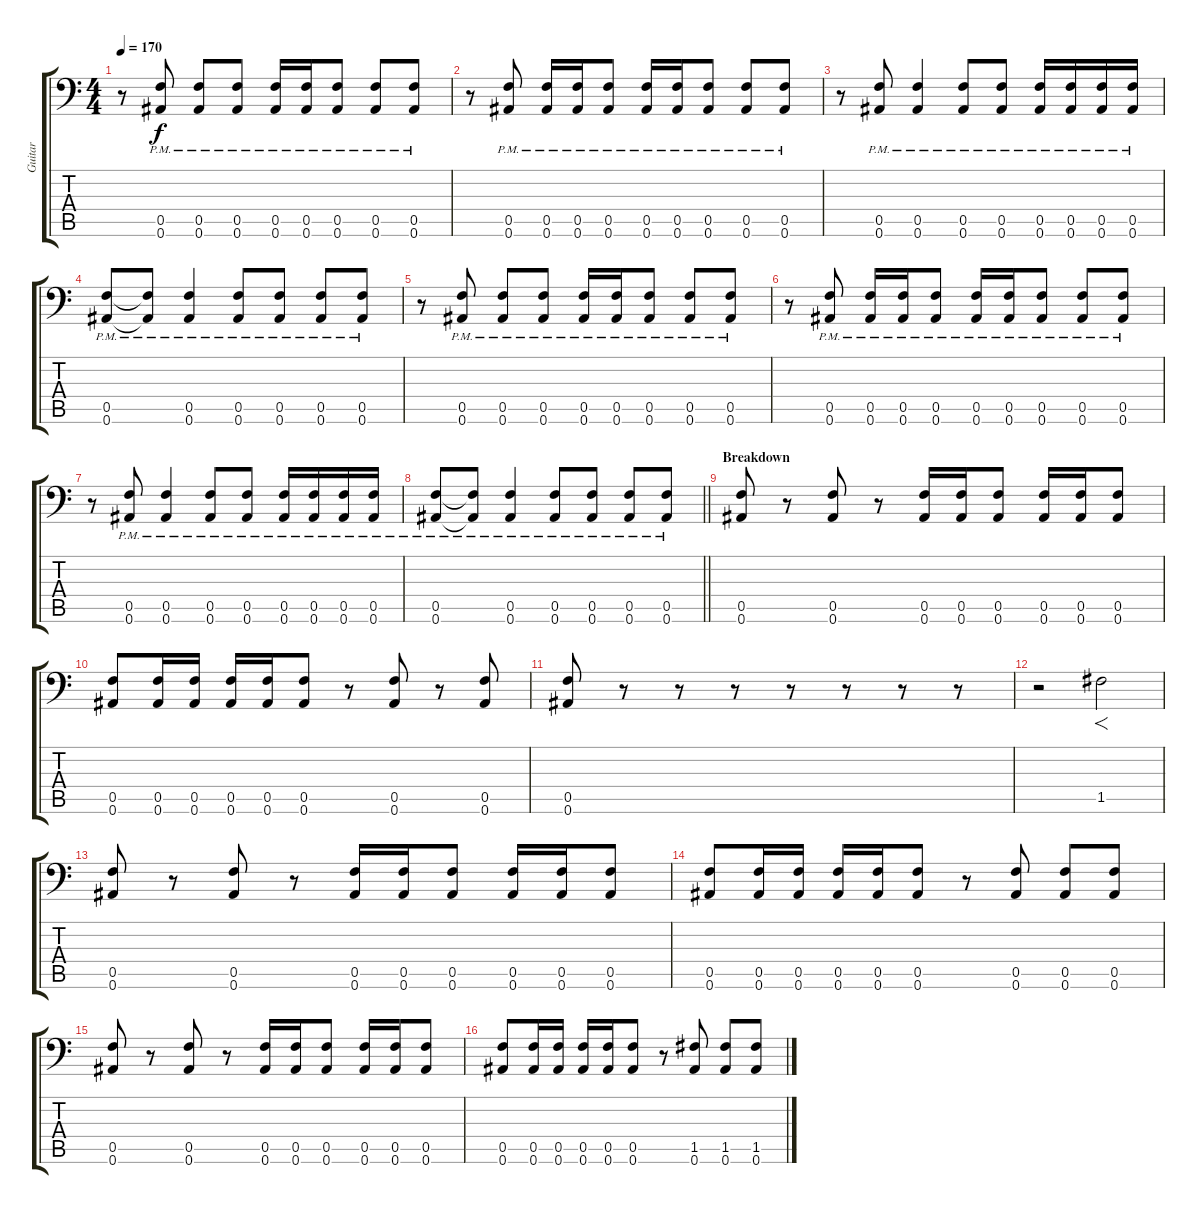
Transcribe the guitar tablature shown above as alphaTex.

\track ("Guitar" "Guitar") {instrument distortionguitar}
\staff {score tabs}
\tuning (C4 G3 Eb3 Bb2 F2 Bb1) {hide}
\ts (4 4)
\tempo 170
\clef f4
\ks c
r.8{dy f} (0.5{pm} 0.6{pm}).8 (0.5{pm} 0.6{pm}).8 (0.5{pm} 0.6{pm}).8 (0.5{pm} 0.6{pm}).16 (0.5{pm} 0.6{pm}).16 (0.5{pm} 0.6{pm}).8 (0.5{pm} 0.6{pm}).8 (0.5{pm} 0.6{pm}).8 |
r.8 (0.5{pm} 0.6{pm}).8 (0.5{pm} 0.6{pm}).16 (0.5{pm} 0.6{pm}).16 (0.5{pm} 0.6{pm}).8 (0.5{pm} 0.6{pm}).16 (0.5{pm} 0.6{pm}).16 (0.5{pm} 0.6{pm}).8 (0.5{pm} 0.6{pm}).8 (0.5{pm} 0.6{pm}).8 |
r.8 (0.5{pm} 0.6{pm}).8 (0.5{pm} 0.6{pm}).4 (0.5{pm} 0.6{pm}).8 (0.5{pm} 0.6{pm}).8 (0.5{pm} 0.6{pm}).16 (0.5{pm} 0.6{pm}).16 (0.5{pm} 0.6{pm}).16 (0.5{pm} 0.6{pm}).16 |
(0.5{pm} 0.6{pm}).8 (0.5{pm t} 0.6{pm t}).8 (0.5{pm} 0.6{pm}).4 (0.5{pm} 0.6{pm}).8 (0.5{pm} 0.6{pm}).8 (0.5{pm} 0.6{pm}).8 (0.5{pm} 0.6{pm}).8 |
r.8 (0.5{pm} 0.6{pm}).8 (0.5{pm} 0.6{pm}).8 (0.5{pm} 0.6{pm}).8 (0.5{pm} 0.6{pm}).16 (0.5{pm} 0.6{pm}).16 (0.5{pm} 0.6{pm}).8 (0.5{pm} 0.6{pm}).8 (0.5{pm} 0.6{pm}).8 |
r.8 (0.5{pm} 0.6{pm}).8 (0.5{pm} 0.6{pm}).16 (0.5{pm} 0.6{pm}).16 (0.5{pm} 0.6{pm}).8 (0.5{pm} 0.6{pm}).16 (0.5{pm} 0.6{pm}).16 (0.5{pm} 0.6{pm}).8 (0.5{pm} 0.6{pm}).8 (0.5{pm} 0.6{pm}).8 |
r.8 (0.5{pm} 0.6{pm}).8 (0.5{pm} 0.6{pm}).4 (0.5{pm} 0.6{pm}).8 (0.5{pm} 0.6{pm}).8 (0.5{pm} 0.6{pm}).16 (0.5{pm} 0.6{pm}).16 (0.5{pm} 0.6{pm}).16 (0.5{pm} 0.6{pm}).16 |
\barLineRight lightlight
(0.5{pm} 0.6{pm}).8 (0.5{pm t} 0.6{pm t}).8 (0.5{pm} 0.6{pm}).4 (0.5{pm} 0.6{pm}).8 (0.5{pm} 0.6{pm}).8 (0.5{pm} 0.6{pm}).8 (0.5{pm} 0.6{pm}).8 |
\section ("" "Breakdown")
(0.5 0.6).8{volume 14 instrument overdrivenguitar} r.8 (0.5 0.6).8 r.8 (0.5 0.6).16 (0.5 0.6).16 (0.5 0.6).8 (0.5 0.6).16 (0.5 0.6).16 (0.5 0.6).8 |
(0.5 0.6).8 (0.5 0.6).16 (0.5 0.6).16 (0.5 0.6).16 (0.5 0.6).16 (0.5 0.6).8 r.8 (0.5 0.6).8 r.8 (0.5 0.6).8 |
(0.5 0.6).8{volume 15 balance 16 instrument distortionguitar} r.8 r.8 r.8 r.8 r.8 r.8 r.8 |
r.2 1.5.2{f} |
(0.5 0.6).8 r.8 (0.5 0.6).8 r.8 (0.5 0.6).16 (0.5 0.6).16 (0.5 0.6).8 (0.5 0.6).16 (0.5 0.6).16 (0.5 0.6).8 |
(0.5 0.6).8 (0.5 0.6).16 (0.5 0.6).16 (0.5 0.6).16 (0.5 0.6).16 (0.5 0.6).8 r.8 (0.5 0.6).8 (0.5 0.6).8 (0.5 0.6).8 |
(0.5 0.6).8 r.8 (0.5 0.6).8 r.8 (0.5 0.6).16 (0.5 0.6).16 (0.5 0.6).8 (0.5 0.6).16 (0.5 0.6).16 (0.5 0.6).8 |
(0.5 0.6).8 (0.5 0.6).16 (0.5 0.6).16 (0.5 0.6).16 (0.5 0.6).16 (0.5 0.6).8 r.8 (1.5 0.6).8 (1.5 0.6).8 (1.5 0.6).8
